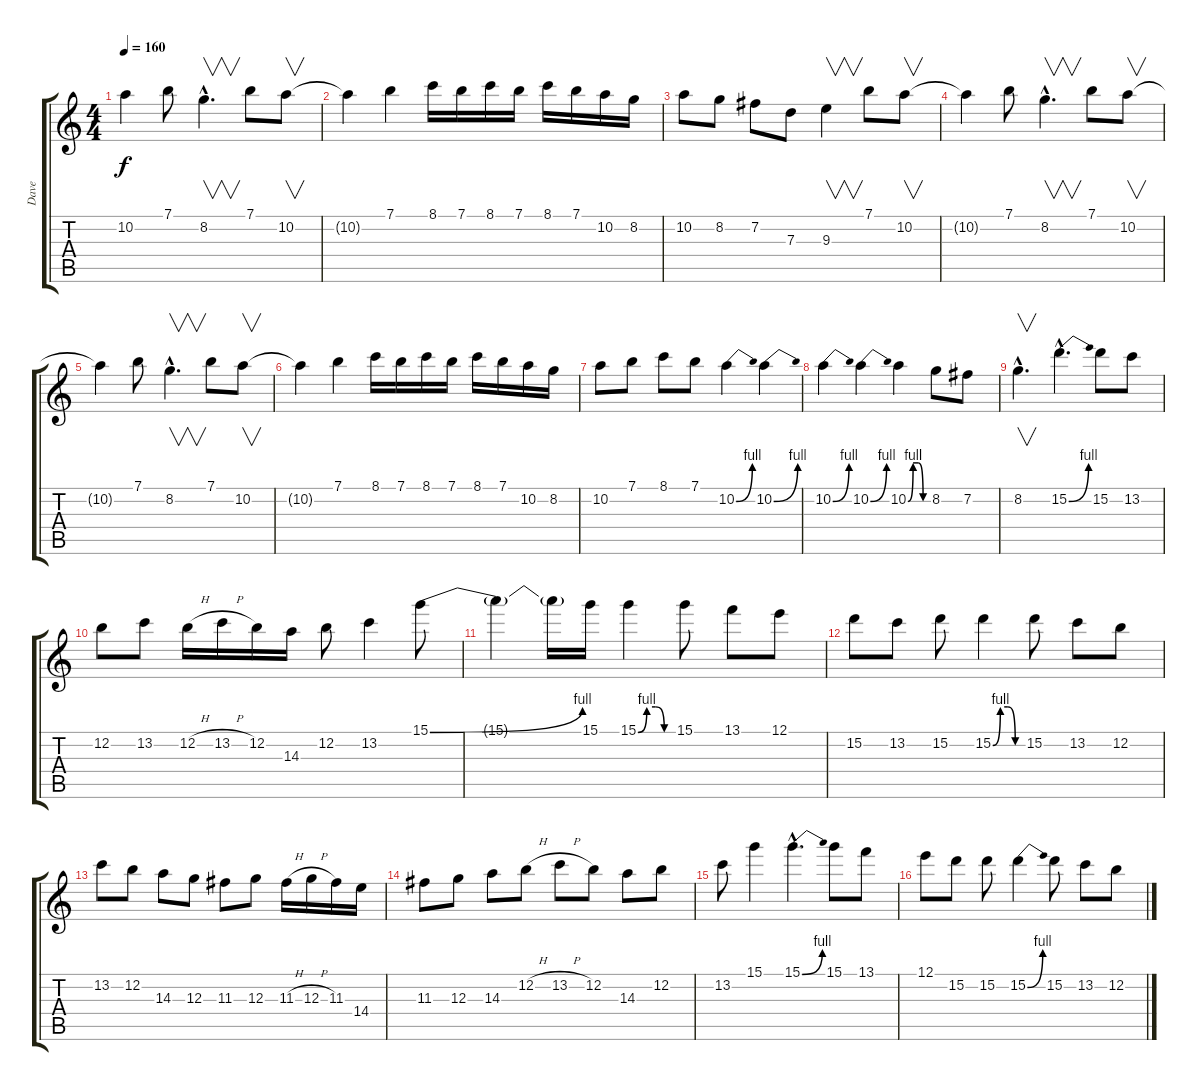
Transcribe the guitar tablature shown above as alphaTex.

\track ("Dave" "Dave") {instrument acousticguitarnylon}
\staff {score tabs}
\tuning (E4 B3 G3 D3 A2 E2) {hide}
\ts (4 4)
\tempo 160
\clef g2
\ks c
10.2{t}.4{dy f} 7.1.8 8.2{hac}.4{v d} 7.1.8 10.2.8{v} |
10.2{t}.4 7.1.4 8.1.16 7.1.16 8.1.16 7.1.16 8.1.16 7.1.16 10.2.16 8.2.16 |
10.2.8 8.2.8 7.2.8 7.3.8 9.3.4{v} 7.1.8 10.2.8{v} |
10.2{t}.4 7.1.8 8.2{hac}.4{v d} 7.1.8 10.2.8{v} |
10.2{t}.4 7.1.8 8.2{hac}.4{v d} 7.1.8 10.2.8{v} |
10.2{t}.4 7.1.4 8.1.16 7.1.16 8.1.16 7.1.16 8.1.16 7.1.16 10.2.16 8.2.16 |
10.2.8 7.1.8 8.1.8 7.1.8 10.2{be (bend 0 0 60 4)}.4{volume 16 instrument distortionguitar} 10.2{be (bend 0 0 60 4)}.4 |
10.2{be (bend 0 0 60 4)}.4 10.2{be (bend 0 0 60 4)}.4 10.2{be (custom 0 0 15 4 30 4 45 0 60 0)}.4 8.2.8 7.2.8 |
8.2{hac}.4{v d} 15.2{be (bend 0 0 60 4) hac}.4{d} 15.2.8 13.2.8 |
12.2.8 13.2.8 12.2{h}.16 13.2{h}.16 12.2.16 14.3.16 12.2.8 13.2.4 15.1{be (bend 0 0 60 4)}.8 |
15.1{t}.4 15.1{t}.16 15.1.16 15.1{be (custom 0 0 15 4 30 4 45 0 60 0)}.4 15.1.8 13.1.8 12.1.8 |
15.2.8 13.2.8 15.2.8 15.2{be (custom 0 0 15 4 30 4 45 0 60 0)}.4 15.2.8 13.2.8 12.2.8 |
13.2.8 12.2.8 14.3.8 12.3.8 11.3.8 12.3.8 11.3{h}.16 12.3{h}.16 11.3.16 14.4.16 |
11.3.8 12.3.8 14.3.8 12.2{h}.8 13.2{h}.8 12.2.8 14.3.8 12.2.8 |
13.2.8 15.1.4 15.1{be (bend 0 0 60 4) hac}.4{d} 15.1.8 13.1.8 |
12.1.8 15.2.8 15.2.8 15.2{be (bend 0 0 60 4)}.4 15.2.8 13.2.8 12.2.8
